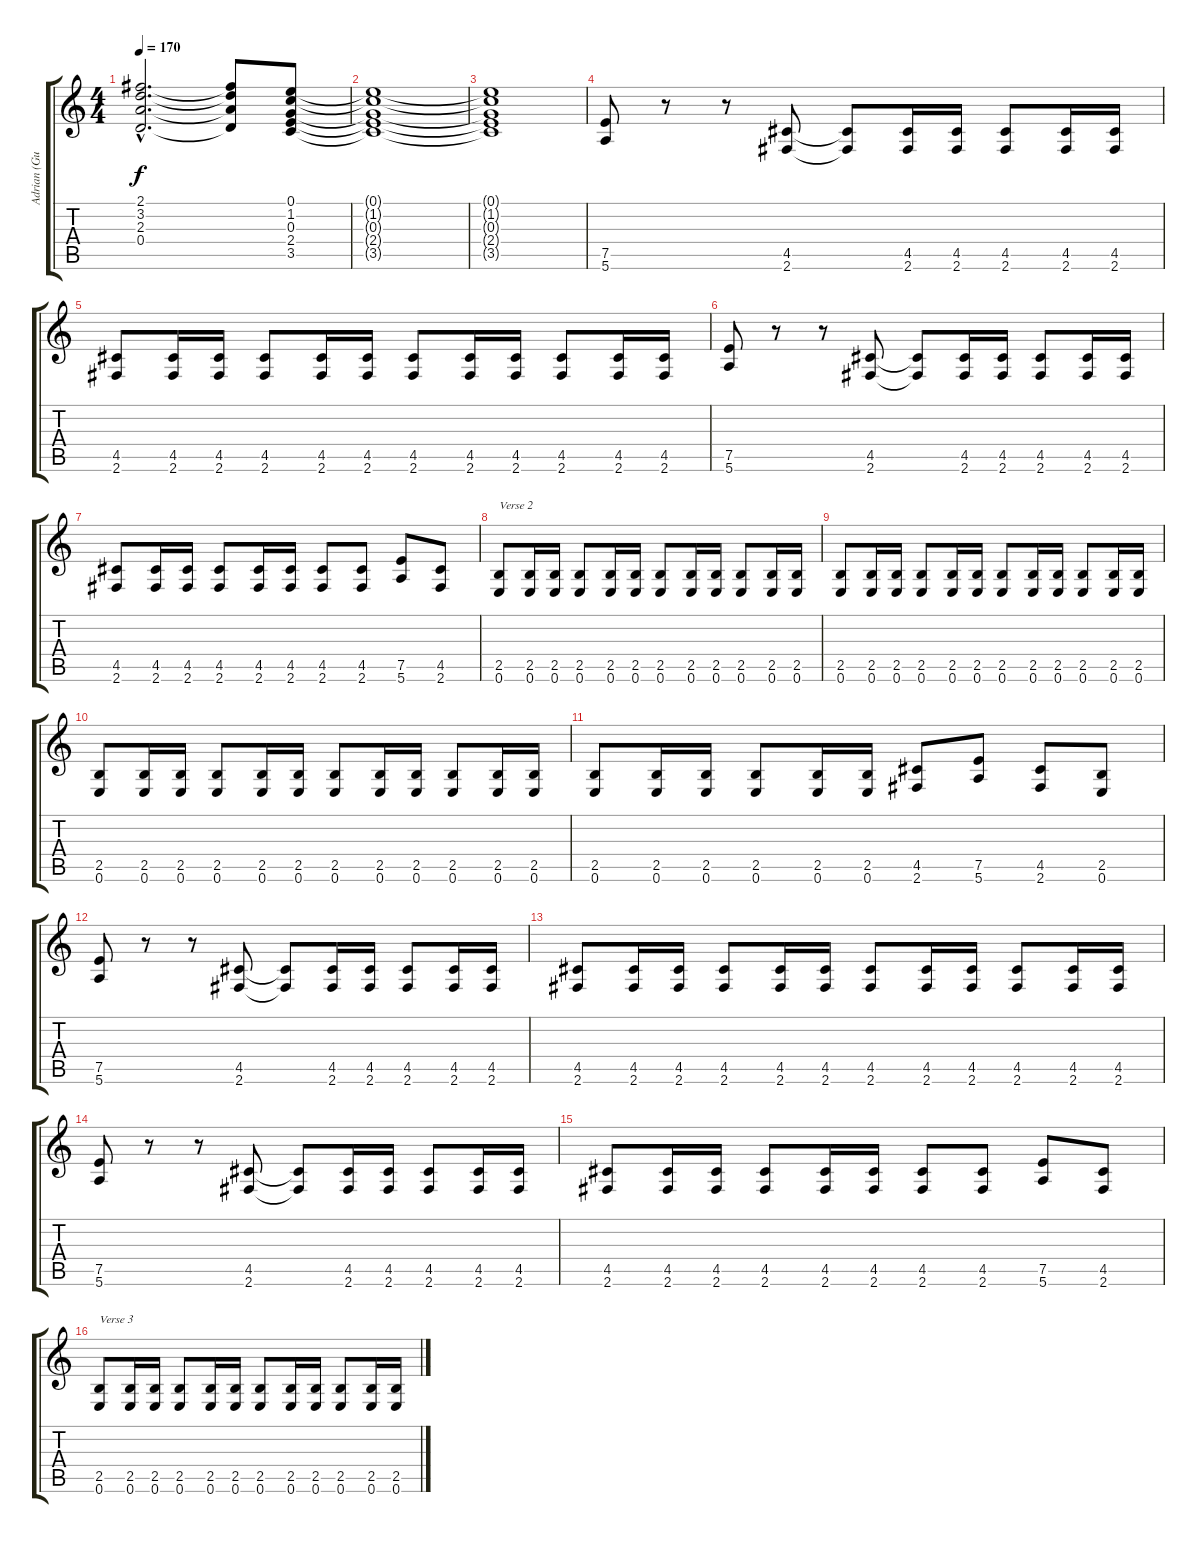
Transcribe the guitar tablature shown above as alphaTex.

\track ("Adrian (Guitar 2)" "Adrian (Gu") {instrument distortionguitar}
\staff {score tabs}
\tuning (E4 B3 G3 D3 A2 E2) {hide}
\ts (4 4)
\tempo 170
\clef g2
\ks c
(2.1{hac t} 3.2{hac t} 2.3{hac t} 0.4{hac t}).2{d dy f} (2.1{t} 3.2{t} 2.3{t} 0.4{t}).8 (0.1 1.2 0.3 2.4 3.5).8 |
(0.1{t} 1.2{t} 0.3{t} 2.4{t} 3.5{t}).1 |
(0.1{t} 1.2{t} 0.3{t} 2.4{t} 3.5{t}).1 |
(7.5 5.6).8 r.8 r.8 (4.5 2.6).8 (4.5{t} 2.6{t}).8 (4.5 2.6).16 (4.5 2.6).16 (4.5 2.6).8 (4.5 2.6).16 (4.5 2.6).16 |
(4.5 2.6).8 (4.5 2.6).16 (4.5 2.6).16 (4.5 2.6).8 (4.5 2.6).16 (4.5 2.6).16 (4.5 2.6).8 (4.5 2.6).16 (4.5 2.6).16 (4.5 2.6).8 (4.5 2.6).16 (4.5 2.6).16 |
(7.5 5.6).8 r.8 r.8 (4.5 2.6).8 (4.5{t} 2.6{t}).8 (4.5 2.6).16 (4.5 2.6).16 (4.5 2.6).8 (4.5 2.6).16 (4.5 2.6).16 |
(4.5 2.6).8 (4.5 2.6).16 (4.5 2.6).16 (4.5 2.6).8 (4.5 2.6).16 (4.5 2.6).16 (4.5 2.6).8 (4.5 2.6).8 (7.5 5.6).8 (4.5 2.6).8 |
(2.5 0.6).8{txt "Verse 2"} (2.5 0.6).16 (2.5 0.6).16 (2.5 0.6).8 (2.5 0.6).16 (2.5 0.6).16 (2.5 0.6).8 (2.5 0.6).16 (2.5 0.6).16 (2.5 0.6).8 (2.5 0.6).16 (2.5 0.6).16 |
(2.5 0.6).8 (2.5 0.6).16 (2.5 0.6).16 (2.5 0.6).8 (2.5 0.6).16 (2.5 0.6).16 (2.5 0.6).8 (2.5 0.6).16 (2.5 0.6).16 (2.5 0.6).8 (2.5 0.6).16 (2.5 0.6).16 |
(2.5 0.6).8 (2.5 0.6).16 (2.5 0.6).16 (2.5 0.6).8 (2.5 0.6).16 (2.5 0.6).16 (2.5 0.6).8 (2.5 0.6).16 (2.5 0.6).16 (2.5 0.6).8 (2.5 0.6).16 (2.5 0.6).16 |
(2.5 0.6).8 (2.5 0.6).16 (2.5 0.6).16 (2.5 0.6).8 (2.5 0.6).16 (2.5 0.6).16 (4.5 2.6).8 (7.5 5.6).8 (4.5 2.6).8 (2.5 0.6).8 |
(7.5 5.6).8 r.8 r.8 (4.5 2.6).8 (4.5{t} 2.6{t}).8 (4.5 2.6).16 (4.5 2.6).16 (4.5 2.6).8 (4.5 2.6).16 (4.5 2.6).16 |
(4.5 2.6).8 (4.5 2.6).16 (4.5 2.6).16 (4.5 2.6).8 (4.5 2.6).16 (4.5 2.6).16 (4.5 2.6).8 (4.5 2.6).16 (4.5 2.6).16 (4.5 2.6).8 (4.5 2.6).16 (4.5 2.6).16 |
(7.5 5.6).8 r.8 r.8 (4.5 2.6).8 (4.5{t} 2.6{t}).8 (4.5 2.6).16 (4.5 2.6).16 (4.5 2.6).8 (4.5 2.6).16 (4.5 2.6).16 |
(4.5 2.6).8 (4.5 2.6).16 (4.5 2.6).16 (4.5 2.6).8 (4.5 2.6).16 (4.5 2.6).16 (4.5 2.6).8 (4.5 2.6).8 (7.5 5.6).8 (4.5 2.6).8 |
(2.5 0.6).8{txt "Verse 3"} (2.5 0.6).16 (2.5 0.6).16 (2.5 0.6).8 (2.5 0.6).16 (2.5 0.6).16 (2.5 0.6).8 (2.5 0.6).16 (2.5 0.6).16 (2.5 0.6).8 (2.5 0.6).16 (2.5 0.6).16
